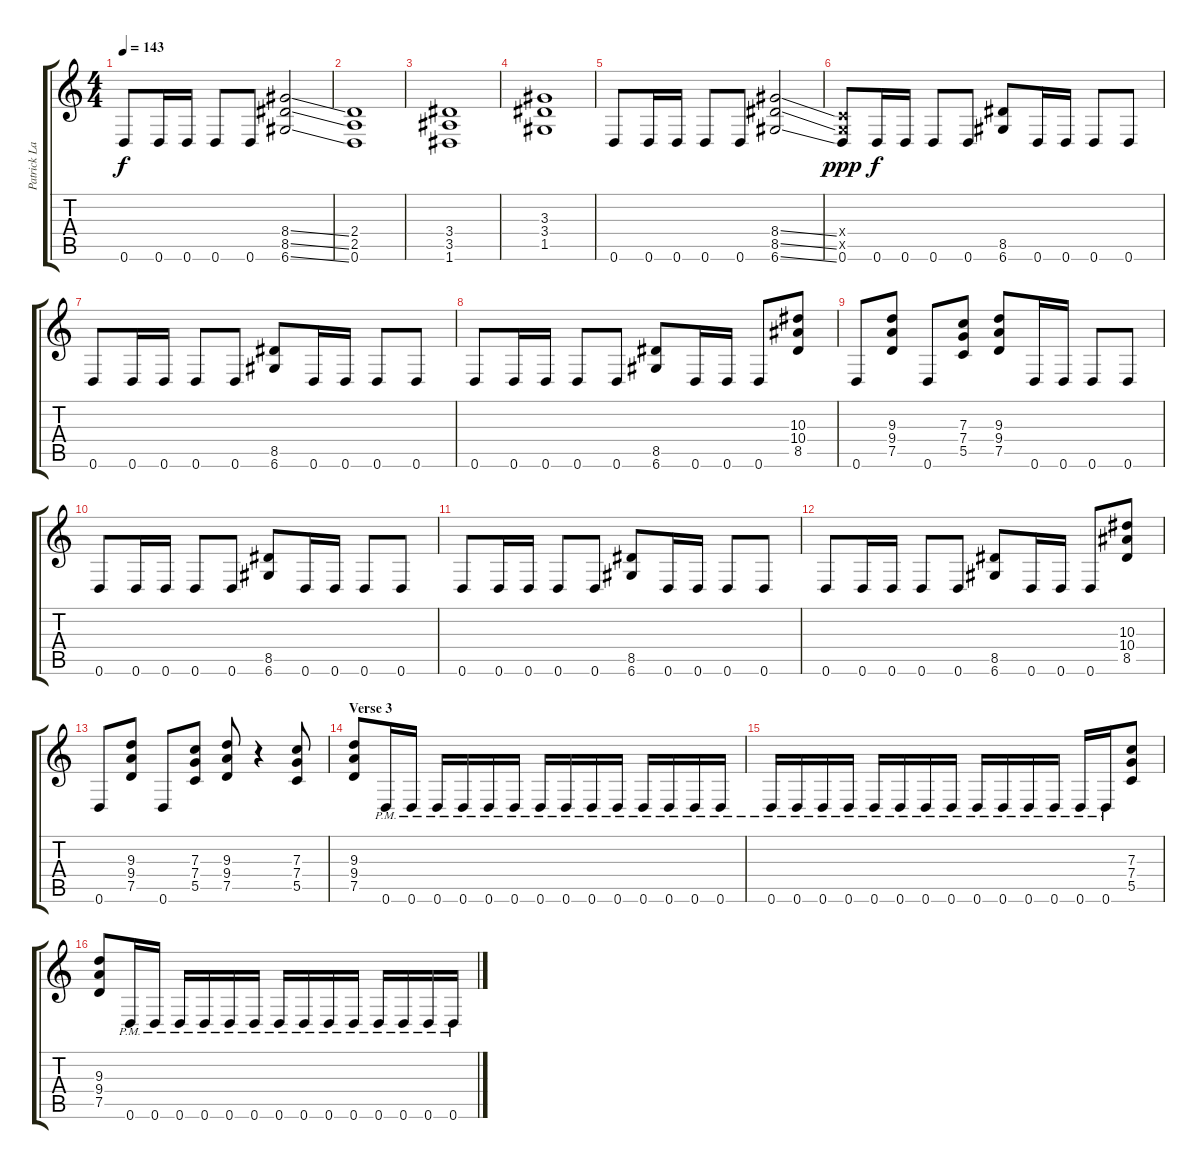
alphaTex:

\track ("Patrick Lachman" "Patrick La") {instrument distortionguitar}
\staff {score tabs}
\tuning (D4 A3 F3 C3 G2 D2) {hide}
\ts (4 4)
\tempo 143
\clef g2
\ks c
0.6.8{dy f} 0.6.16 0.6.16 0.6.8 0.6.8 (8.4{ss} 8.5{ss} 6.6{ss}).2 |
(2.4 2.5 0.6).1 |
(3.4 3.5 1.6).1 |
(3.3 3.4 1.5).1 |
0.6.8 0.6.16 0.6.16 0.6.8 0.6.8 (8.4{ss} 8.5{ss} 6.6{ss}).2 |
(0.4{x} 0.5{x} 0.6).8{dy ppp} 0.6.16{dy f} 0.6.16 0.6.8 0.6.8 (8.5 6.6).8 0.6.16 0.6.16 0.6.8 0.6.8 |
0.6.8 0.6.16 0.6.16 0.6.8 0.6.8 (8.5 6.6).8 0.6.16 0.6.16 0.6.8 0.6.8 |
0.6.8 0.6.16 0.6.16 0.6.8 0.6.8 (8.5 6.6).8 0.6.16 0.6.16 0.6.8 (10.3 10.4 8.5).8 |
0.6.8 (9.3 9.4 7.5).8 0.6.8 (7.3 7.4 5.5).8 (9.3 9.4 7.5).8 0.6.16 0.6.16 0.6.8 0.6.8 |
0.6.8 0.6.16 0.6.16 0.6.8 0.6.8 (8.5 6.6).8 0.6.16 0.6.16 0.6.8 0.6.8 |
0.6.8 0.6.16 0.6.16 0.6.8 0.6.8 (8.5 6.6).8 0.6.16 0.6.16 0.6.8 0.6.8 |
0.6.8 0.6.16 0.6.16 0.6.8 0.6.8 (8.5 6.6).8 0.6.16 0.6.16 0.6.8 (10.3 10.4 8.5).8 |
0.6.8 (9.3 9.4 7.5).8 0.6.8 (7.3 7.4 5.5).8 (9.3 9.4 7.5).8 r.4 (7.3 7.4 5.5).8 |
\section ("" "Verse 3")
(9.3 9.4 7.5).8 0.6{pm}.16 0.6{pm}.16 0.6{pm}.16 0.6{pm}.16 0.6{pm}.16 0.6{pm}.16 0.6{pm}.16 0.6{pm}.16 0.6{pm}.16 0.6{pm}.16 0.6{pm}.16 0.6{pm}.16 0.6{pm}.16 0.6{pm}.16 |
0.6{pm}.16 0.6{pm}.16 0.6{pm}.16 0.6{pm}.16 0.6{pm}.16 0.6{pm}.16 0.6{pm}.16 0.6{pm}.16 0.6{pm}.16 0.6{pm}.16 0.6{pm}.16 0.6{pm}.16 0.6{pm}.16 0.6{pm}.16 (7.3 7.4 5.5).8 |
(9.3 9.4 7.5).8 0.6{pm}.16 0.6{pm}.16 0.6{pm}.16 0.6{pm}.16 0.6{pm}.16 0.6{pm}.16 0.6{pm}.16 0.6{pm}.16 0.6{pm}.16 0.6{pm}.16 0.6{pm}.16 0.6{pm}.16 0.6{pm}.16 0.6{pm}.16
